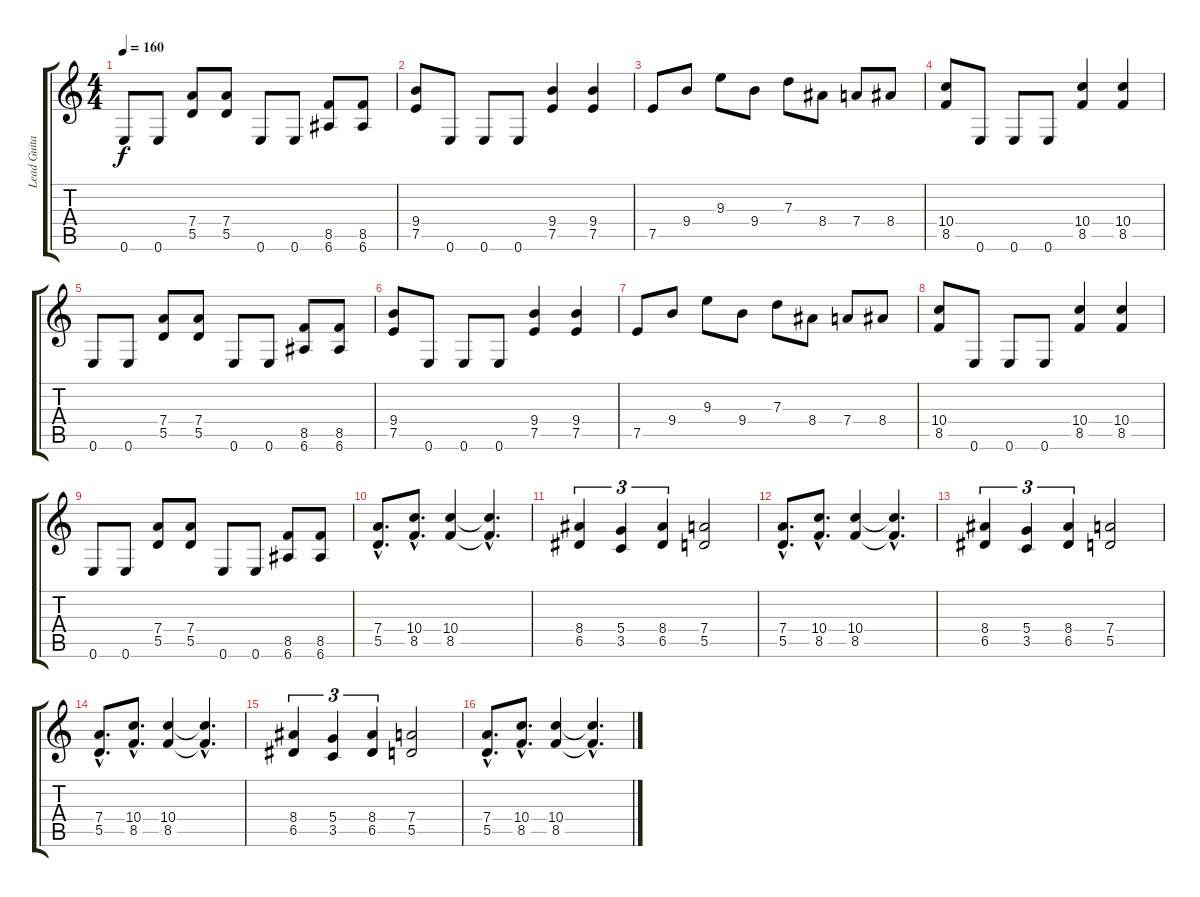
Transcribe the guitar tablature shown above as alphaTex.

\track ("Lead Guitar" "Lead Guita") {instrument distortionguitar}
\staff {score tabs}
\tuning (E4 B3 G3 D3 A2 E2) {hide}
\ts (4 4)
\tempo 160
\clef g2
\ks c
0.6.8{dy f} 0.6.8 (7.4 5.5).8 (7.4 5.5).8 0.6.8 0.6.8 (8.5 6.6).8 (8.5 6.6).8 |
(9.4 7.5).8 0.6.8 0.6.8 0.6.8 (9.4 7.5).4 (9.4 7.5).4 |
7.5.8 9.4.8 9.3.8 9.4.8 7.3.8 8.4.8 7.4.8 8.4.8 |
(10.4 8.5).8 0.6.8 0.6.8 0.6.8 (10.4 8.5).4 (10.4 8.5).4 |
0.6.8 0.6.8 (7.4 5.5).8 (7.4 5.5).8 0.6.8 0.6.8 (8.5 6.6).8 (8.5 6.6).8 |
(9.4 7.5).8 0.6.8 0.6.8 0.6.8 (9.4 7.5).4 (9.4 7.5).4 |
7.5.8 9.4.8 9.3.8 9.4.8 7.3.8 8.4.8 7.4.8 8.4.8 |
(10.4 8.5).8 0.6.8 0.6.8 0.6.8 (10.4 8.5).4 (10.4 8.5).4 |
0.6.8 0.6.8 (7.4 5.5).8 (7.4 5.5).8 0.6.8 0.6.8 (8.5 6.6).8 (8.5 6.6).8 |
(7.4{hac} 5.5{hac}).8{d} (10.4{hac} 8.5{hac}).8{d} (10.4 8.5).4 (10.4{hac t} 8.5{hac t}).4{d} |
(8.4 6.5).4{tu (3 2)} (5.4 3.5).4{tu (3 2)} (8.4 6.5).4{tu (3 2)} (7.4 5.5).2 |
(7.4{hac} 5.5{hac}).8{d} (10.4{hac} 8.5{hac}).8{d} (10.4 8.5).4 (10.4{hac t} 8.5{hac t}).4{d} |
(8.4 6.5).4{tu (3 2)} (5.4 3.5).4{tu (3 2)} (8.4 6.5).4{tu (3 2)} (7.4 5.5).2 |
(7.4{hac} 5.5{hac}).8{d} (10.4{hac} 8.5{hac}).8{d} (10.4 8.5).4 (10.4{hac t} 8.5{hac t}).4{d} |
(8.4 6.5).4{tu (3 2)} (5.4 3.5).4{tu (3 2)} (8.4 6.5).4{tu (3 2)} (7.4 5.5).2 |
(7.4{hac} 5.5{hac}).8{d} (10.4{hac} 8.5{hac}).8{d} (10.4 8.5).4 (10.4{hac t} 8.5{hac t}).4{d}
